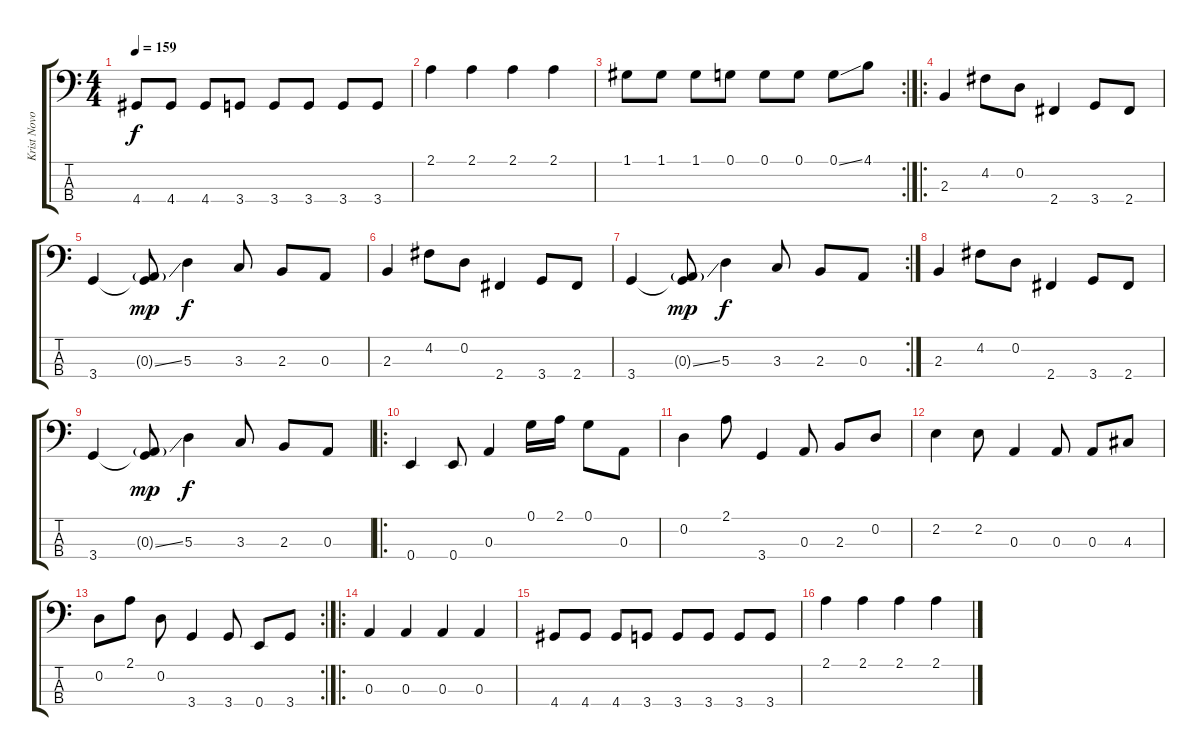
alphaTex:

\track ("Krist Novolesich" "Krist Novo") {instrument electricbasspick}
\staff {score tabs}
\tuning (G2 D2 A1 E1) {hide}
\ts (4 4)
\tempo 159
\clef f4
\ks c
4.4.8{dy f} 4.4.8 4.4.8 3.4.8 3.4.8 3.4.8 3.4.8 3.4.8 |
2.1.4 2.1.4 2.1.4 2.1.4 |
\rc 2
1.1.8 1.1.8 1.1.8 0.1.8 0.1.8 0.1.8 0.1{ss}.8 4.1.8 |
\ro
2.3.4 4.2.8 0.2.8 2.4.4 3.4.8 2.4.8 |
3.4.4 (0.3{ss g} 3.4{t}).8{dy mp} 5.3.4{dy f} 3.3.8 2.3.8 0.3.8 |
2.3.4 4.2.8 0.2.8 2.4.4 3.4.8 2.4.8 |
\rc 2
3.4.4 (0.3{ss g} 3.4{t}).8{dy mp} 5.3.4{dy f} 3.3.8 2.3.8 0.3.8 |
2.3.4 4.2.8 0.2.8 2.4.4 3.4.8 2.4.8 |
3.4.4 (0.3{ss g} 3.4{t}).8{dy mp} 5.3.4{dy f} 3.3.8 2.3.8 0.3.8 |
\ro
0.4.4 0.4.8 0.3.4 0.1.16 2.1.16 0.1.8 0.3.8 |
0.2.4 2.1.8 3.4.4 0.3.8 2.3.8 0.2.8 |
2.2.4 2.2.8 0.3.4 0.3.8 0.3.8 4.3.8 |
\rc 2
0.2.8 2.1.8 0.2.8 3.4.4 3.4.8 0.4.8 3.4.8 |
\ro
0.3.4 0.3.4 0.3.4 0.3.4 |
4.4.8 4.4.8 4.4.8 3.4.8 3.4.8 3.4.8 3.4.8 3.4.8 |
2.1.4 2.1.4 2.1.4 2.1.4
